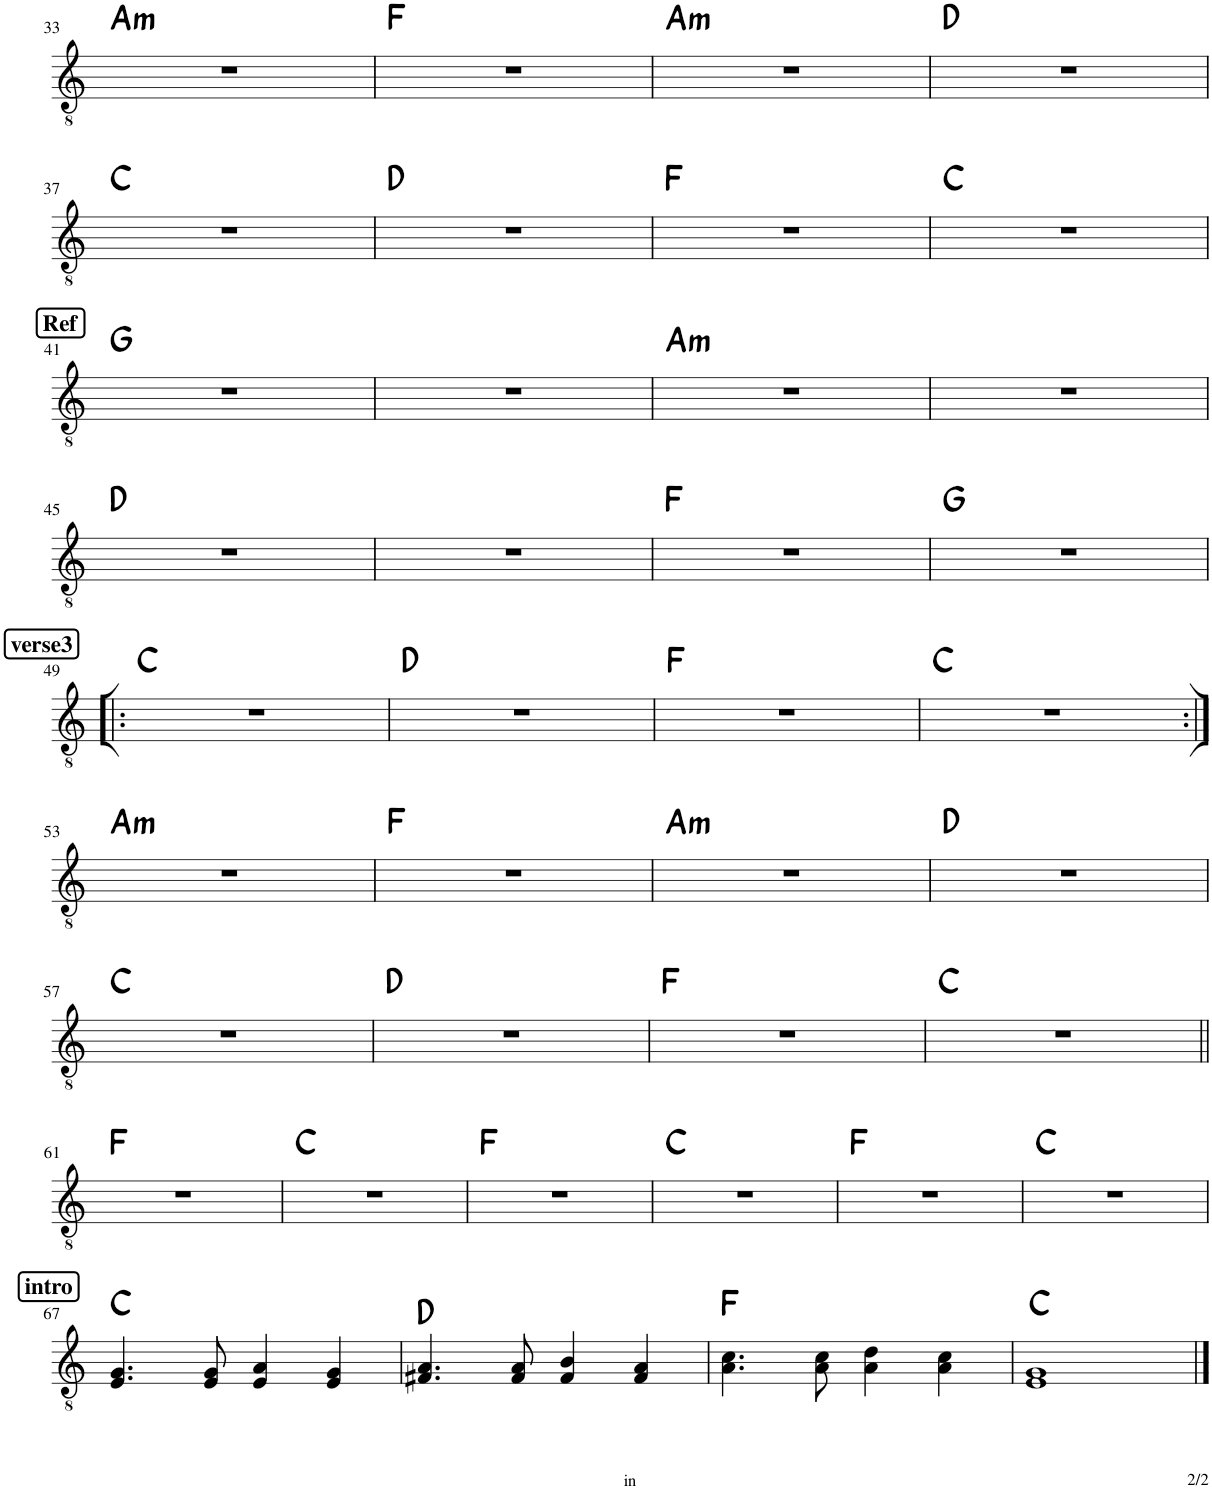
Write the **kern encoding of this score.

**kern	**harte
*part1	*part1
*staff1	*
*I"Classical Guitar	*
*I'Guit.	*
!!LO:PB:g=z
*clefGv2	*
*k[]	*
*M4/4	*
=33	=33
!	!LO:H:kt=m
1r	A:min
=34	=34
1r	F:maj
=35	=35
!	!LO:H:kt=m
1r	A:min
=36	=36
1r	D:maj
!!LO:LB:g=z
=37	=37
1r	C:maj
=38	=38
1r	D:maj
=39	=39
1r	F:maj
=40	=40
1r	C:maj
!!LO:LB:g=z
!!LO:REH:place=s1:a:B:cj:fs=11:t=Ref
=41	=41
1r	G:maj
=42	=42
1r	.
=43	=43
!	!LO:H:kt=m
1r	A:min
=44	=44
1r	.
!!LO:LB:g=z
=45	=45
1r	D:maj
=46	=46
1r	.
=47	=47
1r	F:maj
=48	=48
1r	G:maj
!!LO:LB:g=z
!!LO:REH:place=s1:a:B:cj:fs=11:t=verse3
=49!|:	=49!|:
1r	C:maj
=50	=50
1r	D:maj
=51	=51
1r	F:maj
=52	=52
1r	C:maj
!!LO:LB:g=z
=53:|!	=53:|!
!	!LO:H:kt=m
1r	A:min
=54	=54
1r	F:maj
=55	=55
!	!LO:H:kt=m
1r	A:min
=56	=56
1r	D:maj
!!LO:LB:g=z
=57	=57
1r	C:maj
=58	=58
1r	D:maj
=59	=59
1r	F:maj
=60	=60
1r	C:maj
!!LO:LB:g=z
=61||	=61||
1r	F:maj
=62	=62
1r	C:maj
=63	=63
1r	F:maj
=64	=64
1r	C:maj
=65	=65
1r	F:maj
=66	=66
1r	C:maj
!!LO:LB:g=z
!!LO:REH:place=s1:a:B:cj:fs=11:t=intro
=67	=67
4.E/ 4.G/	C:maj
8E/ 8G/	.
4E/ 4A/	.
4E/ 4G/	.
=68	=68
4.F#X/ 4.A/	D:maj
8F#/ 8A/	.
4F#/ 4B/	.
4F#/ 4A/	.
=69	=69
4.A\ 4.c\	F:maj
8A\ 8c\	.
4A\ 4d\	.
4A\ 4c\	.
=70	=70
1E 1G	C:maj
==	==
*-	*-
